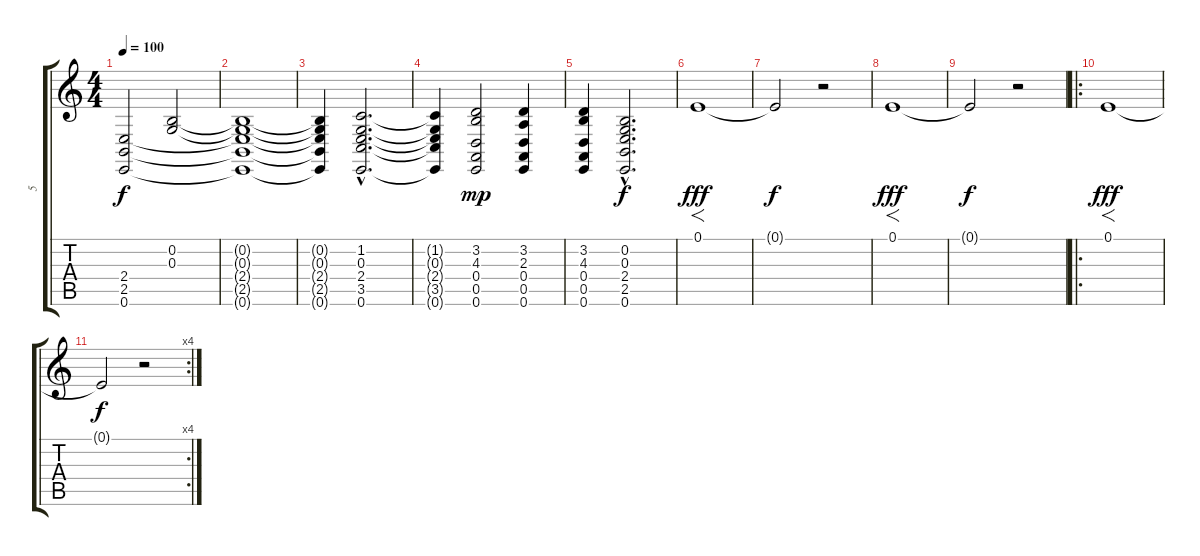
\track ("5" "5") {instrument pad2warm}
\staff {score tabs}
\tuning (E4 B3 G3 D3 A2 E2) {hide}
\ts (4 4)
\tempo 100
\clef g2
\ks c
(2.4 2.5 0.6).2{dy f volume 8 instrument pad2warm} (0.2 0.3).2 |
(0.2{t} 0.3{t} 2.4{t} 2.5{t} 0.6{t}).1 |
(0.2{t} 0.3{t} 2.4{t} 2.5{t} 0.6{t}).4 (1.2{hac} 0.3{hac} 2.4{hac} 3.5{hac} 0.6{hac}).2{d} |
(1.2{t} 0.3{t} 2.4{t} 3.5{t} 0.6{t}).4 (3.2 4.3 0.4 0.5 0.6).2{dy mp} (3.2 2.3 0.4 0.5 0.6).4 |
(3.2 4.3 0.4 0.5 0.6).4 (0.2{hac} 0.3{hac} 2.4{hac} 2.5{hac} 0.6{hac}).2{d dy f} |
0.1.1{f dy fff volume 16} |
0.1{t}.2{dy f} r.2 |
0.1.1{f dy fff} |
0.1{t}.2{dy f} r.2 |
\ro
0.1.1{f dy fff} |
\rc 4
0.1{t}.2{dy f} r.2
